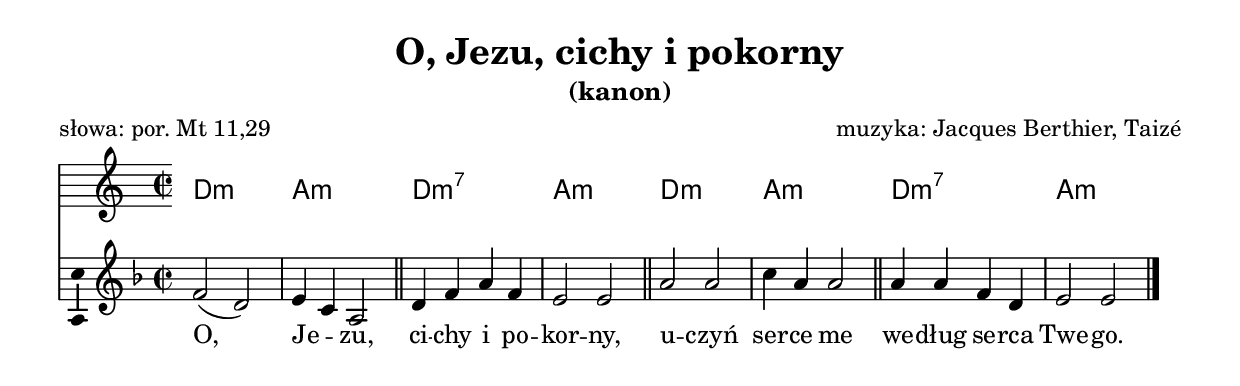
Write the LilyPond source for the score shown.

\version "2.12.3"
\pointAndClickOff
\header	{
  title = "O, Jezu, cichy i pokorny"
  subtitle = "(kanon)"
  poet = "słowa: por. Mt 11,29"
  composer = "muzyka: Jacques Berthier, Taizé"
}
commonprops = {
  \autoBeamOff
  \key d \minor
  \time 2/2
}
scoretempomarker = {
  \tempo 2=55
  \set Score.tempoHideNote = ##t
}
%--------------------------------MELODY--------------------------------
melody =	\relative c'' {
  f,2 (d) | e4[ c] a2  \bar "||"
  d4 f a f | e2 e  \bar "||"
  a a | c4 a a2  \bar "||"
  a4 a f d | e2 e  \bar "|."
}
akordy = \chordmode {
  d1:m a:m
  d:m7 a:m
  d:m a:m
  d:m7 a:m
}
%--------------------------------LYRICS--------------------------------
text =  \lyricmode {
  O, Je -- zu,
  ci -- chy i po -- kor -- ny,
  u -- czyń ser -- ce me
  we -- dług se -- rca Twe -- go.
}
stanzas = \markup {
}
%--------------------------------ALL-FILE VARIABLE--------------------------------

mainstructure = {
  <<
    \scoretempomarker
    \new ChordNames { \germanChords \akordy }
    \new Staff {
      \clef treble
      \set Staff.midiInstrument = "clarinet"
      \new Voice = solovoice {
        \commonprops
        \melody
      }
    }
    \new Lyrics = solovoicelyrics \lyricsto solovoice \text
  >>
}

%---------------------------------MIDI---------------------------------
\score {
  \unfoldRepeats \mainstructure
  \midi {

  }
}

%--------------------------------LAYOUT--------------------------------
\score {
  \mainstructure
  \layout {
    indent = 0\cm
    \context {
      \Staff \consists "Ambitus_engraver"
    }
  }
}

\stanzas
